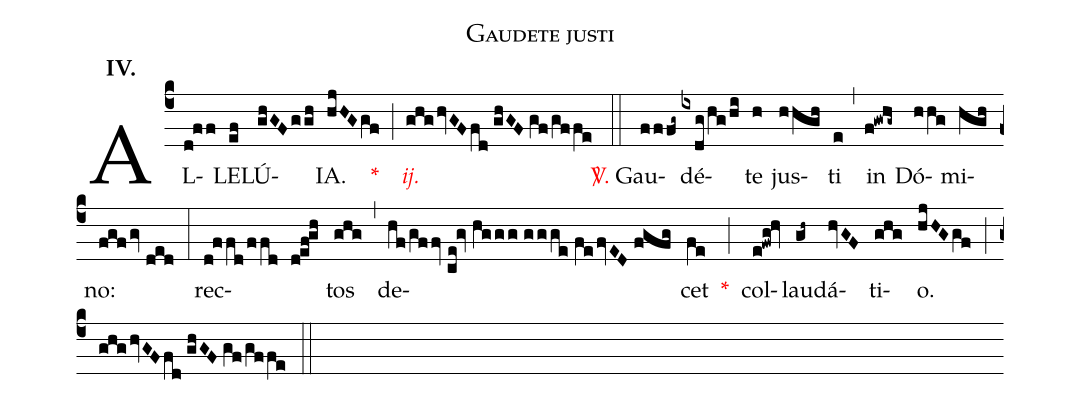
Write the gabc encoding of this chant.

name:Gaudete justi;
mode:IV.;
office-part:Alleluia;
%%
(c4) AL(d!ff)LE(ef)LÚ(ghGFggh)IA.(hjHGgf) <v>\red{*}</v>(;) <v>\redit{ij.}</v>(ghg/hvGFfd//ghGF//gf/gffe) (::) <v>\red{\Vbar.}</v> Gau(fffg~)dé(ixdg/hg/hi)te(h) jus(hhgh)ti(e) (,) in(f!gwhg~) Dó(hhg)mi(hgh)no:(fgf/gv//ded) (:) rec(d!ffd/ffd d!ef!gh)tos(ghg) (,) de(hf/gffv//ce!gv//hggg//ggge//fe/fvED//fgfg)cet(fe) <v>\red{*}</v>(;) col(e!fwg!hv)lau(gh~)dá(hvGF)ti(ghg)o.(hjHGgf) (;) (ghg/hvGFfd//ghGF//gf/gffe) (::)
